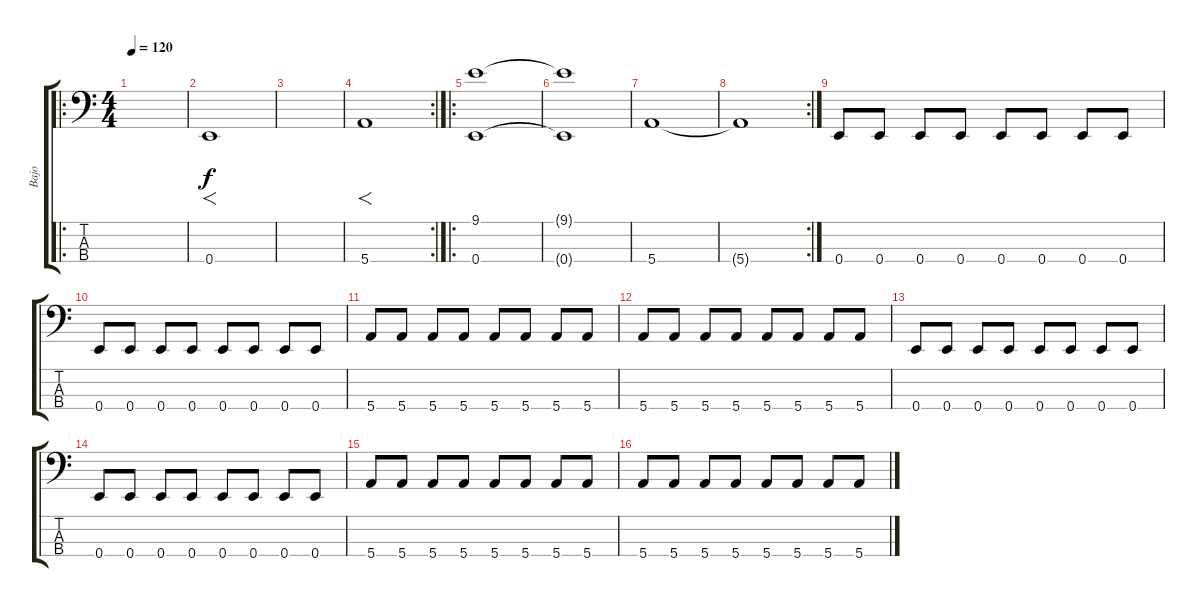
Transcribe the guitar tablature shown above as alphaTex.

\track ("Bajo" "Bajo") {instrument electricbassfinger}
\staff {score tabs}
\tuning (G2 D2 A1 E1) {hide}
\ro
\ts (4 4)
\tempo 120
\clef f4
\ks c
|
0.4.1{f} |
|
\rc 2
5.4.1{f} |
\ro
(9.1 0.4).1 |
(9.1{t} 0.4{t}).1 |
5.4.1 |
\rc 2
5.4{t}.1 |
0.4.8 0.4.8 0.4.8 0.4.8 0.4.8 0.4.8 0.4.8 0.4.8 |
0.4.8 0.4.8 0.4.8 0.4.8 0.4.8 0.4.8 0.4.8 0.4.8 |
5.4.8 5.4.8 5.4.8 5.4.8 5.4.8 5.4.8 5.4.8 5.4.8 |
5.4.8 5.4.8 5.4.8 5.4.8 5.4.8 5.4.8 5.4.8 5.4.8 |
0.4.8 0.4.8 0.4.8 0.4.8 0.4.8 0.4.8 0.4.8 0.4.8 |
0.4.8 0.4.8 0.4.8 0.4.8 0.4.8 0.4.8 0.4.8 0.4.8 |
5.4.8 5.4.8 5.4.8 5.4.8 5.4.8 5.4.8 5.4.8 5.4.8 |
5.4.8 5.4.8 5.4.8 5.4.8 5.4.8 5.4.8 5.4.8 5.4.8
